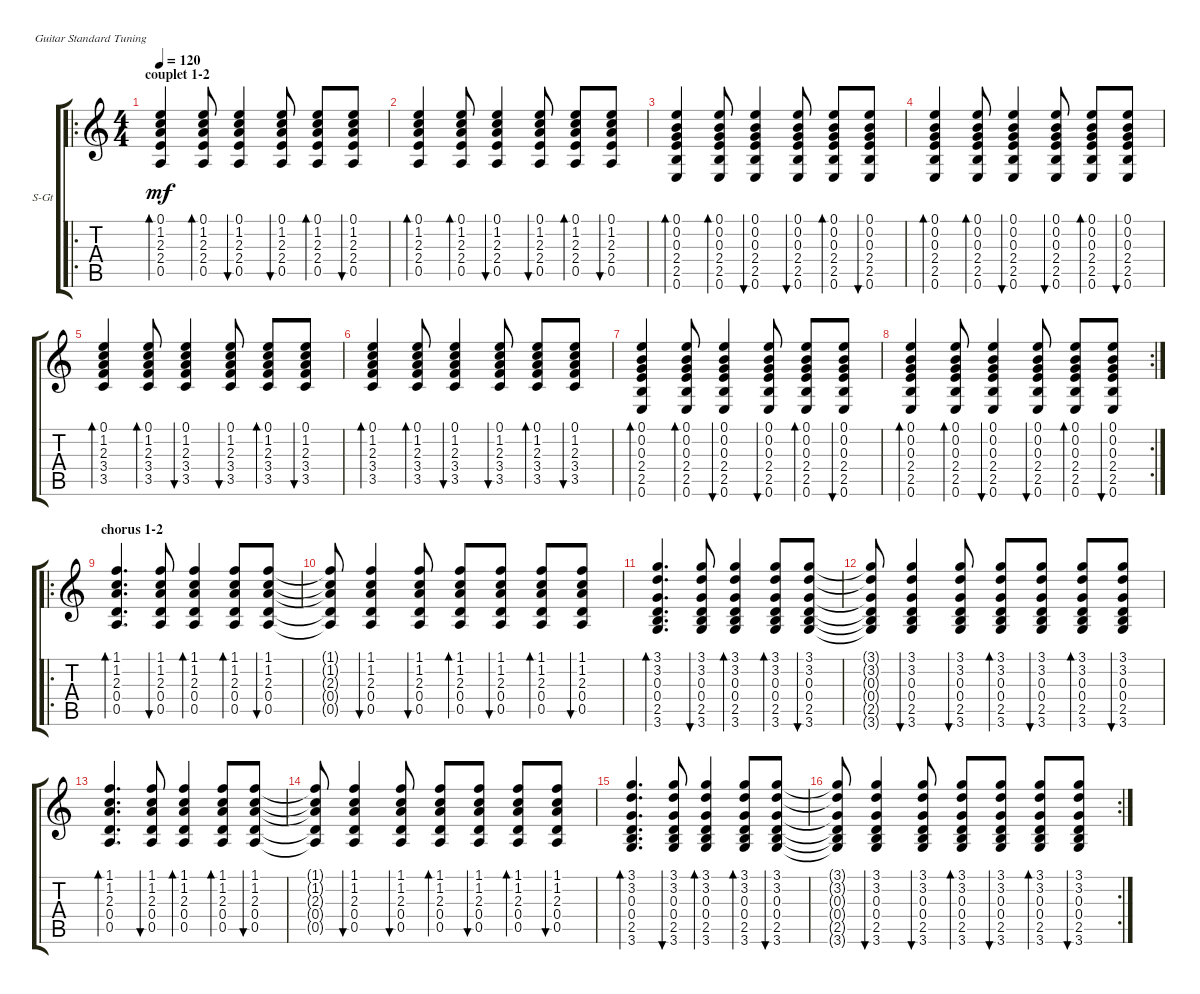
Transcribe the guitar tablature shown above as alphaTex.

\defaultSystemsLayout 4
\bracketExtendMode groupsimilarinstruments
\firstSystemTrackNameOrientation horizontal
\otherSystemsTrackNameOrientation horizontal
\track ("Steel Guitar" "S-Gt") {instrument acousticguitarsteel}
\staff {score tabs}
\tuning (E4 B3 G3 D3 A2 E2)
\ro
\ts (4 4)
\section ("" "couplet 1-2")
\tempo 120
\clef g2
\ks aminor
(0.5 2.4 2.3 1.2 0.1).4{bd 30 dy mf} (0.5 2.4 2.3 1.2 0.1).8{bd 30} (0.5 2.4 2.3 1.2 0.1).4{bu 30} (0.5 2.4 2.3 1.2 0.1).8{bu 30} (0.5 2.4 2.3 1.2 0.1).8{bd 30} (0.5 2.4 2.3 1.2 0.1).8{bu 30} |
(0.5 2.4 2.3 1.2 0.1).4{bd 30} (0.5 2.4 2.3 1.2 0.1).8{bd 30} (0.5 2.4 2.3 1.2 0.1).4{bu 30} (0.5 2.4 2.3 1.2 0.1).8{bu 30} (0.5 2.4 2.3 1.2 0.1).8{bd 30} (0.5 2.4 2.3 1.2 0.1).8{bu 30} |
(2.5 2.4 0.3 0.2 0.1 0.6).4{bd 30} (2.5 2.4 0.3 0.2 0.1 0.6).8{bd 30} (2.5 2.4 0.3 0.2 0.1 0.6).4{bu 30} (2.5 2.4 0.3 0.2 0.1 0.6).8{bu 30} (2.5 2.4 0.3 0.2 0.1 0.6).8{bd 30} (2.5 2.4 0.3 0.2 0.1 0.6).8{bu 30} |
(2.5 2.4 0.3 0.2 0.1 0.6).4{bd 30} (2.5 2.4 0.3 0.2 0.1 0.6).8{bd 30} (2.5 2.4 0.3 0.2 0.1 0.6).4{bu 30} (2.5 2.4 0.3 0.2 0.1 0.6).8{bu 30} (2.5 2.4 0.3 0.2 0.1 0.6).8{bd 30} (2.5 2.4 0.3 0.2 0.1 0.6).8{bu 30} |
(3.5 3.4 2.3 1.2 0.1).4{bd 30} (3.5 3.4 2.3 1.2 0.1).8{bd 30} (3.5 3.4 2.3 1.2 0.1).4{bu 30} (3.5 3.4 2.3 1.2 0.1).8{bu 30} (3.5 3.4 2.3 1.2 0.1).8{bd 30} (3.5 3.4 2.3 1.2 0.1).8{bu 30} |
(3.5 3.4 2.3 1.2 0.1).4{bd 30} (3.5 3.4 2.3 1.2 0.1).8{bd 30} (3.5 3.4 2.3 1.2 0.1).4{bu 30} (3.5 3.4 2.3 1.2 0.1).8{bu 30} (3.5 3.4 2.3 1.2 0.1).8{bd 30} (3.5 3.4 2.3 1.2 0.1).8{bu 30} |
(2.5 2.4 0.3 0.2 0.1 0.6).4{bd 30} (2.5 2.4 0.3 0.2 0.1 0.6).8{bd 30} (2.5 2.4 0.3 0.2 0.1 0.6).4{bu 30} (2.5 2.4 0.3 0.2 0.1 0.6).8{bu 30} (2.5 2.4 0.3 0.2 0.1 0.6).8{bd 30} (2.5 2.4 0.3 0.2 0.1 0.6).8{bu 30} |
\rc 2
(2.5 2.4 0.3 0.2 0.1 0.6).4{bd 30} (2.5 2.4 0.3 0.2 0.1 0.6).8{bd 30} (2.5 2.4 0.3 0.2 0.1 0.6).4{bu 30} (2.5 2.4 0.3 0.2 0.1 0.6).8{bu 30} (2.5 2.4 0.3 0.2 0.1 0.6).8{bd 30} (2.5 2.4 0.3 0.2 0.1 0.6).8{bu 30} |
\ro
\section ("" "chorus 1-2")
(0.4 2.3 1.2 1.1 0.5).4{d bd 30} (0.4 2.3 1.2 1.1 0.5).8{bu 30} (0.4 2.3 1.2 1.1 0.5).4{bd 30} (0.4 2.3 1.2 1.1 0.5).8{bd 30} (0.4 2.3 1.2 1.1 0.5).8{bu 30} |
(0.4{t} 2.3{t} 1.2{t} 1.1{t} 0.5{t}).8 (0.4 2.3 1.2 1.1 0.5).4{bu 30} (0.4 2.3 1.2 1.1 0.5).8{bu 30} (0.4 2.3 1.2 1.1 0.5).8{bd 30} (0.4 2.3 1.2 1.1 0.5).8{bu 30} (0.4 2.3 1.2 1.1 0.5).8{bd 30} (0.4 2.3 1.2 1.1 0.5).8{bu 30} |
(0.4 0.3 3.2 3.1 2.5 3.6).4{d bd 30} (0.4 0.3 3.2 3.1 2.5 3.6).8{bu 30} (0.4 0.3 3.2 3.1 2.5 3.6).4{bd 30} (0.4 0.3 3.2 3.1 2.5 3.6).8{bd 30} (0.4 0.3 3.2 3.1 2.5 3.6).8{bu 30} |
(0.4{t} 0.3{t} 3.2{t} 3.1{t} 2.5{t} 3.6{t}).8 (0.4 0.3 3.2 3.1 2.5 3.6).4{bu 30} (0.4 0.3 3.2 3.1 2.5 3.6).8{bu 30} (0.4 0.3 3.2 3.1 2.5 3.6).8{bd 30} (0.4 0.3 3.2 3.1 2.5 3.6).8{bu 30} (0.4 0.3 3.2 3.1 2.5 3.6).8{bd 30} (0.4 0.3 3.2 3.1 2.5 3.6).8{bu 30} |
(0.4 2.3 1.2 1.1 0.5).4{d bd 30} (0.4 2.3 1.2 1.1 0.5).8{bu 30} (0.4 2.3 1.2 1.1 0.5).4{bd 30} (0.4 2.3 1.2 1.1 0.5).8{bd 30} (0.4 2.3 1.2 1.1 0.5).8{bu 30} |
(0.4{t} 2.3{t} 1.2{t} 1.1{t} 0.5{t}).8 (0.4 2.3 1.2 1.1 0.5).4{bu 30} (0.4 2.3 1.2 1.1 0.5).8{bu 30} (0.4 2.3 1.2 1.1 0.5).8{bd 30} (0.4 2.3 1.2 1.1 0.5).8{bu 30} (0.4 2.3 1.2 1.1 0.5).8{bd 30} (0.4 2.3 1.2 1.1 0.5).8{bu 30} |
(0.4 0.3 3.2 3.1 2.5 3.6).4{d bd 30} (0.4 0.3 3.2 3.1 2.5 3.6).8{bu 30} (0.4 0.3 3.2 3.1 2.5 3.6).4{bd 30} (0.4 0.3 3.2 3.1 2.5 3.6).8{bd 30} (0.4 0.3 3.2 3.1 2.5 3.6).8{bu 30} |
\rc 2
(0.4{t} 0.3{t} 3.2{t} 3.1{t} 2.5{t} 3.6{t}).8 (0.4 0.3 3.2 3.1 2.5 3.6).4{bu 30} (0.4 0.3 3.2 3.1 2.5 3.6).8{bu 30} (0.4 0.3 3.2 3.1 2.5 3.6).8{bd 30} (0.4 0.3 3.2 3.1 2.5 3.6).8{bu 30} (0.4 0.3 3.2 3.1 2.5 3.6).8{bd 30} (0.4 0.3 3.2 3.1 2.5 3.6).8{bu 30}
